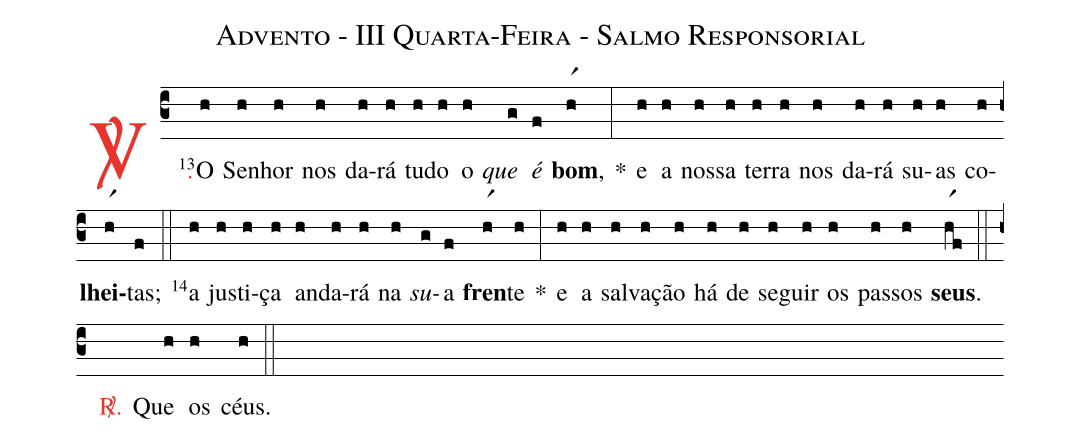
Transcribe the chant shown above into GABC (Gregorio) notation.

name: Advento - III Quarta-Feira - Salmo Responsorial;
%%
(c3)

<c><sp>V/</sp>.</c>() <v>\VSup{13}</v>O(h) Se(h)nhor(h) nos(h) da(h)rá(h) tu(h)do(h) o(h) <i>que</i>(g) <i>é</i>(f) <b>bom</b>,(hr1) *(:)
e(h) a(h) nos(h)sa(h) ter(h)ra(h) nos(h) da(h)rá(h) su(h)as(h) co(h)<b>lhei</b>(hr1)tas;(f)

(::)

<v>\VSup{14}</v>a(h) jus(h)ti(h)ça(h) an(h)da(h)rá(h) na(h) <i>su</i>(g)a(f) <b>fren</b>(hr1)te(h) *(:)
e(h) a(h) sal(h)va(h)ção(h) há(h) de(h) se(h)guir(h) os(h) pas(h)sos(h) <b>seus</b>.(hr1f)

(::)

<c><sp>R/</sp>.</c>() Que(h) os(h) céus.(h)

(::)
